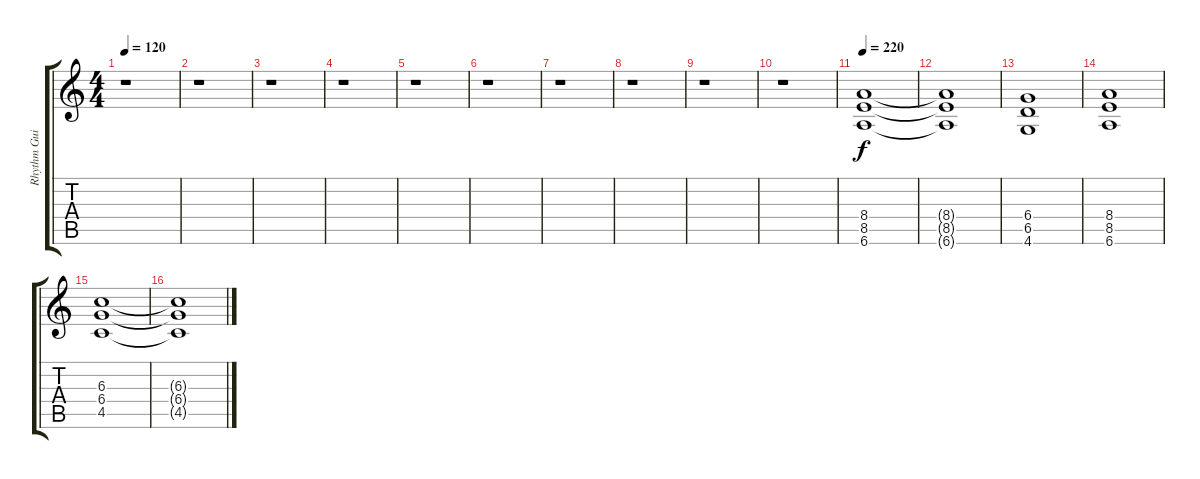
\track ("Rhythm Guitar (electric)" "Rhythm Gui") {instrument distortionguitar}
\staff {score tabs}
\tuning (Eb4 Bb3 Gb3 Db3 Ab2 Eb2) {hide}
\ts (4 4)
\tempo 120
\clef g2
\ks c
r.1{dy f} |
r.1 |
r.1 |
r.1 |
r.1 |
r.1 |
r.1 |
r.1 |
r.1 |
r.1{volume 16} |
\tempo 220
(8.4 8.5 6.6).1 |
(8.4{t} 8.5{t} 6.6{t}).1 |
(6.4 6.5 4.6).1 |
(8.4 8.5 6.6).1 |
(6.3 6.4 4.5).1 |
(6.3{t} 6.4{t} 4.5{t}).1
